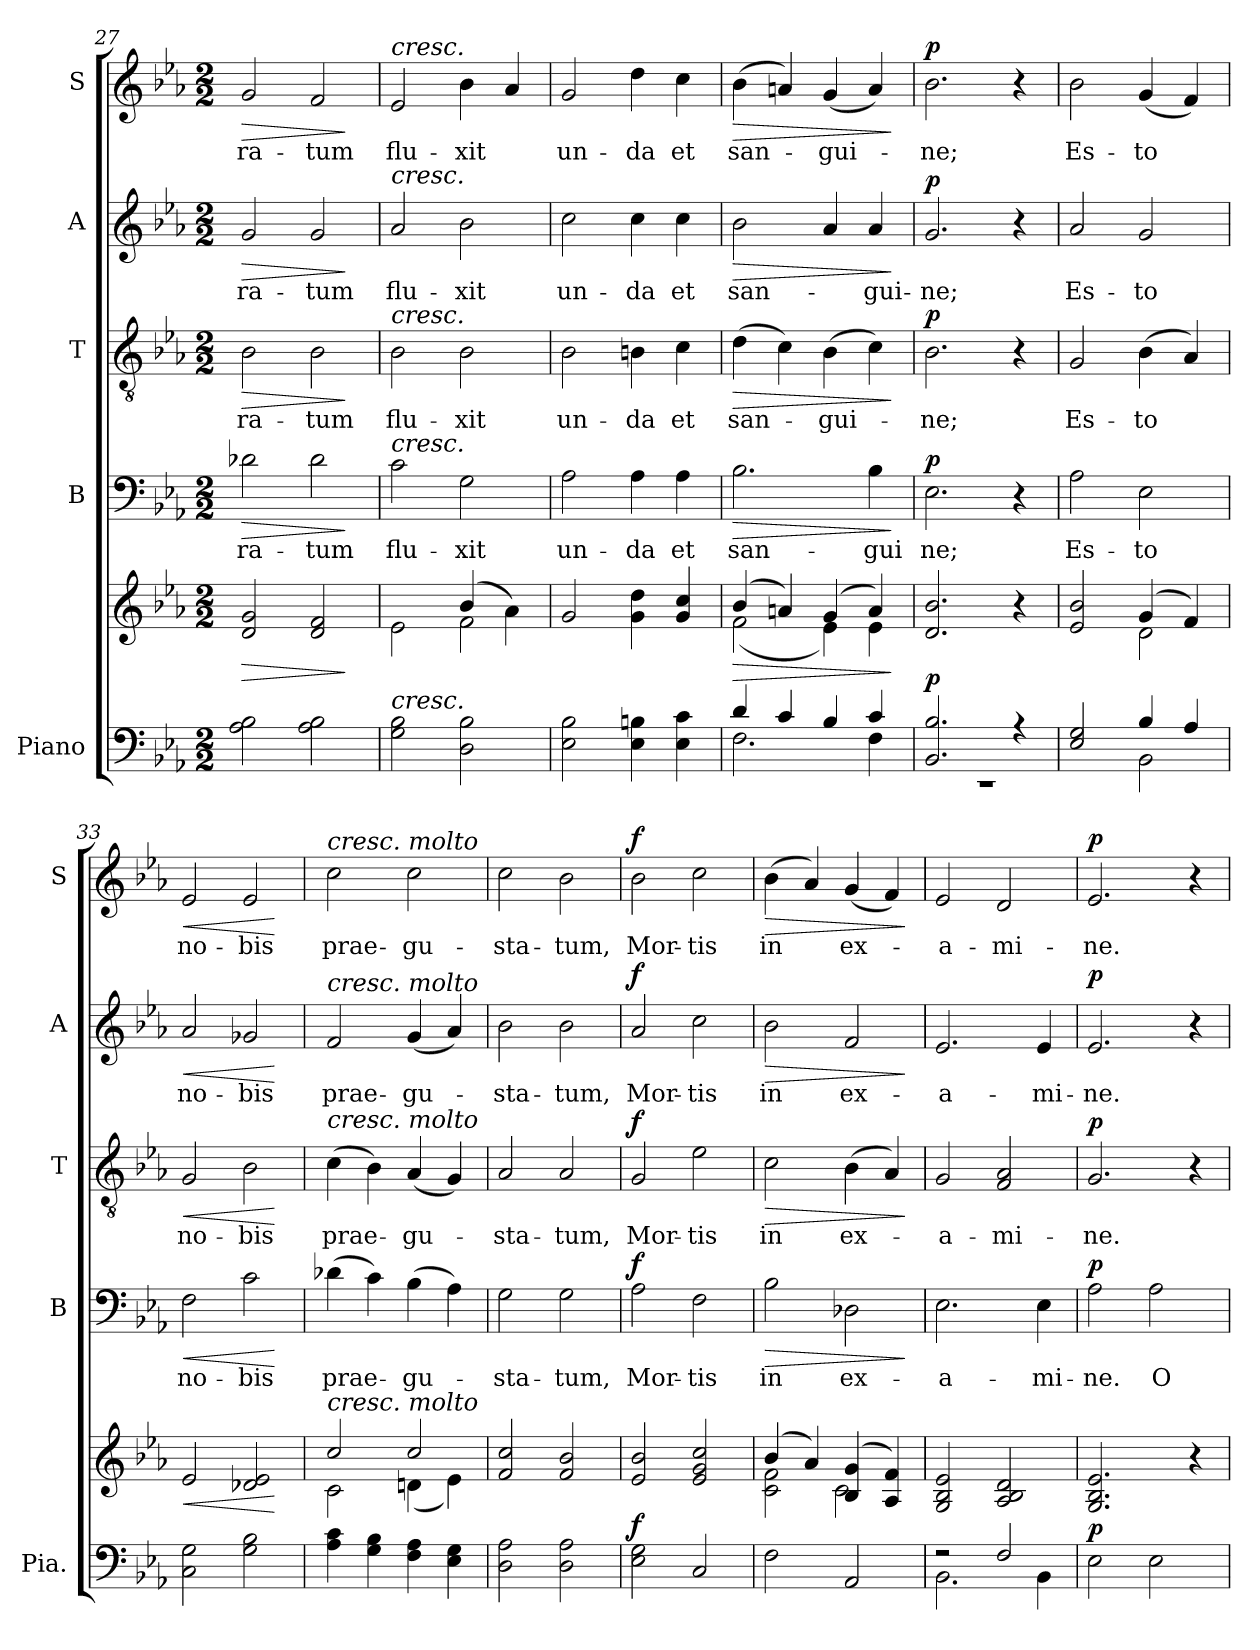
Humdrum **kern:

**kern	**kern	**dynam	**kern	**text	**dynam	**kern	**text	**dynam	**kern	**text	**dynam	**kern	**text	**dynam
*part5	*part5	*part5	*part4	*part4	*part4	*part3	*part3	*part3	*part2	*part2	*part2	*part1	*part1	*part1
*staff6	*staff5	*staff5/6	*staff4	*staff4	*staff4	*staff3	*staff3	*staff3	*staff2	*staff2	*staff2	*staff1	*staff1	*staff1
*I"Piano	*	*	*I"B	*	*	*I"T	*	*	*I"A	*	*	*I"S	*	*
*I'Pia.	*	*	*I'B	*	*	*I'T	*	*	*I'A	*	*	*I'S	*	*
*clefF4	*clefG2	*	*clefF4	*	*	*clefGv2	*	*	*clefG2	*	*	*clefG2	*	*
*	*	*	*ITrd3c5	*	*	*	*	*	*ITrd3c5	*	*	*	*	*
*k[b-e-a-]	*k[b-e-a-]	*	*k[b-e-]	*	*	*k[b-e-a-]	*	*	*k[b-e-]	*	*	*k[b-e-a-]	*	*
*M2/2	*M2/2	*	*M2/2	*	*	*M2/2	*	*	*M2/2	*	*	*M2/2	*	*
=27	=27	=27	=27	=27	=27	=27	=27	=27	=27	=27	=27	=27	=27	=27
!	!	!LO:HP:b	!	!	!LO:HP:b	!	!	!LO:HP:b	!	!	!LO:HP:b	!	!	!LO:HP:b
2A-\ 2B-\	2d/ 2g/	>	2A-X\	-ra-	>	2B-\	-ra-	>	2d/	-ra-	>	2g/	-ra-	>
2A-\ 2B-\	2d/ 2f/	.	2A-\	-tum	.	2B-\	-tum	.	2d/	-tum	.	2f/	-tum	.
.	.	]	.	.	]	.	.	]	.	.	]	.	.	]
=28	=28	=28	=28	=28	=28	=28	=28	=28	=28	=28	=28	=28	=28	=28
*	*^	*	*	*	*	*	*	*	*	*	*	*	*	*
!	!	!	!	!	!	!	!	!	!	!	!	!	!LO:TX:a:i:t=cresc.	!	!
!	!	!	!	!	!	!	!	!	!	!LO:TX:a:i:t=cresc.	!	!	!	!	!
!	!	!	!	!	!	!	!LO:TX:a:i:t=cresc.	!	!	!	!	!	!	!	!
!	!	!	!	!LO:TX:a:i:t=cresc.	!	!	!	!	!	!	!	!	!	!	!
!LO:TX:a:i:t=cresc.	!	!	!	!	!	!	!	!	!	!	!	!	!	!	!
2G\ 2B-\	2e-\	2ryy	.	2G\	flu-	.	2B-\	flu-	.	2e-/	flu-	.	2e-/	flu-	.
2D\ 2B-\	2f\	(4b-/	.	2D\	-xit	.	2B-\	-xit	.	2f\	-xit	.	4b-\	-xit	.
.	.	4a-\)	.	.	.	.	.	.	.	.	.	.	4a-/	.	.
*	*v	*v	*	*	*	*	*	*	*	*	*	*	*	*	*
!!LO:LB:g=z
=29	=29	=29	=29	=29	=29	=29	=29	=29	=29	=29	=29	=29	=29	=29
2E-\ 2B-\	2g/	.	2E-\	un-	.	2B-\	un-	.	2g\	un-	.	2g/	un-	.
4E-\ 4Bn\	4g\ 4dd\	.	4E-\	-da	.	4Bn\	-da	.	4g\	-da	.	4dd\	-da	.
4E-\ 4c\	4g/ 4cc/	.	4E-\	et	.	4c\	et	.	4g\	et	.	4cc\	et	.
=30	=30	=30	=30	=30	=30	=30	=30	=30	=30	=30	=30	=30	=30	=30
*^	*	*	*	*	*	*	*	*	*	*	*	*	*	*
!	!	!	!LO:HP:b	!	!	!LO:HP:b	!	!	!LO:HP:b	!	!	!LO:HP:b	!	!	!LO:HP:b
*	*	*^	*	*	*	*	*	*	*	*	*	*	*	*	*
4d/	2.F\	(4b-/	(2f\	>	2.F\	san-	>	(4d\	san-	>	2f\	san-	>	(4b-\	san-	>
4c/	.	4an/)	.	.	.	.	.	4c\)	.	.	.	.	.	4an/)	.	.
4B-/	.	(4g/	4e-\)	.	.	.	.	(4B-\	-gui-	.	4e-/	.	.	(4g/	-gui-	.
4c/	4F\	4a/)	4e-\	.	4F\	-gui	.	4c\)	.	.	4e-/	-gui-	.	4a/)	.	.
*v	*v	*	*	*	*	*	*	*	*	*	*	*	*	*	*	*
*	*v	*v	*	*	*	*	*	*	*	*	*	*	*	*	*
.	.	]	.	.	]	.	.	]	.	.	]	.	.	]
=31	=31	=31	=31	=31	=31	=31	=31	=31	=31	=31	=31	=31	=31	=31
*^	*	*	*	*	*	*	*	*	*	*	*	*	*	*
!	!	!	!LO:DY:a=2	!	!	!LO:DY:a	!	!	!LO:DY:a	!	!	!LO:DY:a	!	!	!LO:DY:a
2.BB-/ 2.B-/	1r	2.d/ 2.b-/	p	2.BB-\	ne;	p	2.B-\	-ne;	p	2.d/	-ne;	p	2.b-\	-ne;	p
4r	.	4r	.	4r	.	.	4r	.	.	4r	.	.	4r	.	.
=32	=32	=32	=32	=32	=32	=32	=32	=32	=32	=32	=32	=32	=32	=32	=32
*	*	*^	*	*	*	*	*	*	*	*	*	*	*	*	*
2E-/ 2G/	2ryy	2e-/ 2b-/	2ryy	.	2E-\	Es-	.	2G/	Es-	.	2e-/	Es-	.	2b-\	Es-	.
4B-/	2BB-\	(4g/	2d\	.	2BB-\	-to	.	(4B-\	-to	.	2d/	-to	.	(4g/	-to	.
4A-/	.	4f/)	.	.	.	.	.	4A-/)	.	.	.	.	.	4f/)	.	.
*v	*v	*	*	*	*	*	*	*	*	*	*	*	*	*	*	*
*	*v	*v	*	*	*	*	*	*	*	*	*	*	*	*	*
=33	=33	=33	=33	=33	=33	=33	=33	=33	=33	=33	=33	=33	=33	=33
!	!	!LO:HP:b	!	!	!LO:HP:b	!	!	!LO:HP:b	!	!	!LO:HP:b	!	!	!LO:HP:b
2C\ 2G\	2e-/	<	2C\	no-	<	2G/	no-	<	2e-/	no-	<	2e-/	no-	<
2G\ 2B-\	2d-X/ 2e-/	.	2G\	-bis	.	2B-\	-bis	.	2d-X/	-bis	.	2e-/	-bis	.
.	.	[	.	.	[	.	.	[	.	.	[	.	.	[
=34	=34	=34	=34	=34	=34	=34	=34	=34	=34	=34	=34	=34	=34	=34
*	*^	*	*	*	*	*	*	*	*	*	*	*	*	*
!	!	!	!	!	!	!	!	!	!	!	!	!	!LO:TX:a:i:t=cresc. molto	!	!
!	!	!	!	!	!	!	!	!	!	!LO:TX:a:i:t=cresc. molto	!	!	!	!	!
!	!	!	!	!	!	!	!LO:TX:a:i:t=cresc. molto	!	!	!	!	!	!	!	!
!	!LO:TX:a:i:t=cresc. molto	!	!	!	!	!	!	!	!	!	!	!	!	!	!
4A-\ 4c\	2cc/	2c\	.	(4A-X\	prae-	.	(4c\	prae-	.	2c/	prae-	.	2cc\	prae-	.
4G\ 4B-\	.	.	.	4G\)	.	.	4B-\)	.	.	.	.	.	.	.	.
4F\ 4A-\	2cc/	(4dn\	.	(4F\	-gu-	.	(4A-/	-gu-	.	(4d/	-gu-	.	2cc\	-gu-	.
4E-\ 4G\	.	4e-\)	.	4E-\)	.	.	4G/)	.	.	4e-/)	.	.	.	.	.
*	*v	*v	*	*	*	*	*	*	*	*	*	*	*	*	*
=35	=35	=35	=35	=35	=35	=35	=35	=35	=35	=35	=35	=35	=35	=35
2D\ 2A-\	2f/ 2cc/	.	2D\	-sta-	.	2A-/	-sta-	.	2f\	-sta-	.	2cc\	-sta-	.
2D\ 2A-\	2f/ 2b-/	.	2D\	-tum,	.	2A-/	-tum,	.	2f\	-tum,	.	2b-\	-tum,	.
!!LO:PB:g=z
=36	=36	=36	=36	=36	=36	=36	=36	=36	=36	=36	=36	=36	=36	=36
!	!	!LO:DY:a=2	!	!	!LO:DY:a	!	!	!LO:DY:a	!	!	!LO:DY:a	!	!	!LO:DY:a
2E-\ 2G\	2e-/ 2b-/	f	2E-\	Mor-	f	2G/	Mor-	f	2e-/	Mor-	f	2b-\	Mor-	f
2C/	2e-/ 2g/ 2cc/	.	2C\	-tis	.	2e-\	-tis	.	2g\	-tis	.	2cc\	-tis	.
=37	=37	=37	=37	=37	=37	=37	=37	=37	=37	=37	=37	=37	=37	=37
*	*^	*	*	*	*	*	*	*	*	*	*	*	*	*
!	!	!	!	!	!	!LO:HP:b	!	!	!LO:HP:b	!	!	!LO:HP:b	!	!	!LO:HP:b
2F\	(4b-/	2c\ 2f\	.	2F\	in	>	2c\	in	>	2f\	in	>	(4b-\	in	>
.	4a-/)	.	.	.	.	.	.	.	.	.	.	.	4a-/)	.	.
2AA-/	(4B-/ 4g/	2c\	.	2AA-X\	ex-	.	(4B-\	ex-	.	2c/	ex-	.	(4g/	ex-	.
.	4A-/ 4f/)	.	.	.	.	.	4A-/)	.	.	.	.	.	4f/)	.	.
*	*v	*v	*	*	*	*	*	*	*	*	*	*	*	*	*
.	.	.	.	.	]	.	.	]	.	.	]	.	.	]
=38	=38	=38	=38	=38	=38	=38	=38	=38	=38	=38	=38	=38	=38	=38
*^	*	*	*	*	*	*	*	*	*	*	*	*	*	*
2r	2.BB-\	2G/ 2B-/ 2e-/	.	2.BB-\	-a-	.	2G/	-a-	.	2.B-/	-a-	.	2e-/	-a-	.
2F/	.	2A-/ 2B-/ 2d/	.	.	.	.	2F/ 2A-/	-mi-	.	.	.	.	2d/	-mi-	.
.	4BB-\	.	.	4BB-\	-mi-	.	.	.	.	4B-/	-mi-	.	.	.	.
=39	=39	=39	=39	=39	=39	=39	=39	=39	=39	=39	=39	=39	=39	=39	=39
!	!	!	!LO:DY:a=2	!	!	!LO:DY:a	!	!	!LO:DY:a	!	!	!LO:DY:a	!	!	!LO:DY:a
*v	*v	*	*	*	*	*	*	*	*	*	*	*	*	*	*
2E-\	2.G/ 2.B-/ 2.e-/	p	2E-\	-ne.	p	2.G/	-ne.	p	2.B-/	-ne.	p	2.e-/	-ne.	p
2E-\	.	.	2E-\	O	.	.	.	.	.	.	.	.	.	.
.	4r	.	.	.	.	4r	.	.	4r	.	.	4r	.	.
=	=	=	=	=	=	=	=	=	=	=	=	=	=	=
*-	*-	*-	*-	*-	*-	*-	*-	*-	*-	*-	*-	*-	*-	*-
